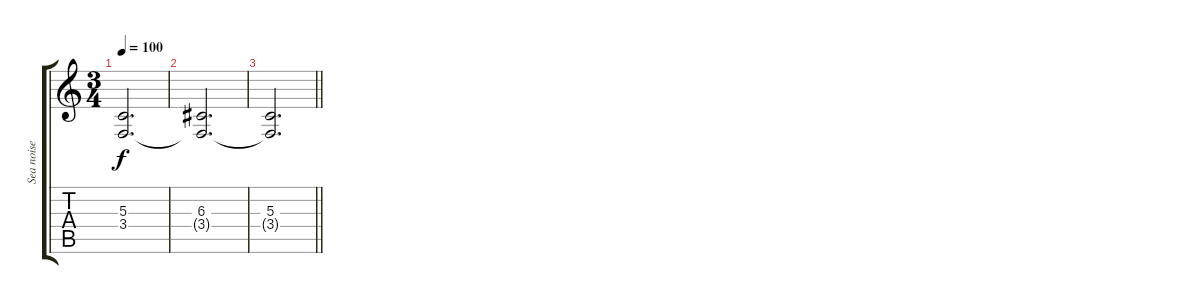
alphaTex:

\track ("Sea noise" "Sea noise") {instrument seashore}
\staff {score tabs}
\tuning (E4 B3 G3 D3 A2 E2) {hide}
\ts (3 4)
\tempo 100
\clef g2
\ks c
(5.3 3.4).2{d dy f} |
(6.3 3.4{t}).2{d} |
\barLineRight lightlight
(5.3 3.4{t}).2{d}
